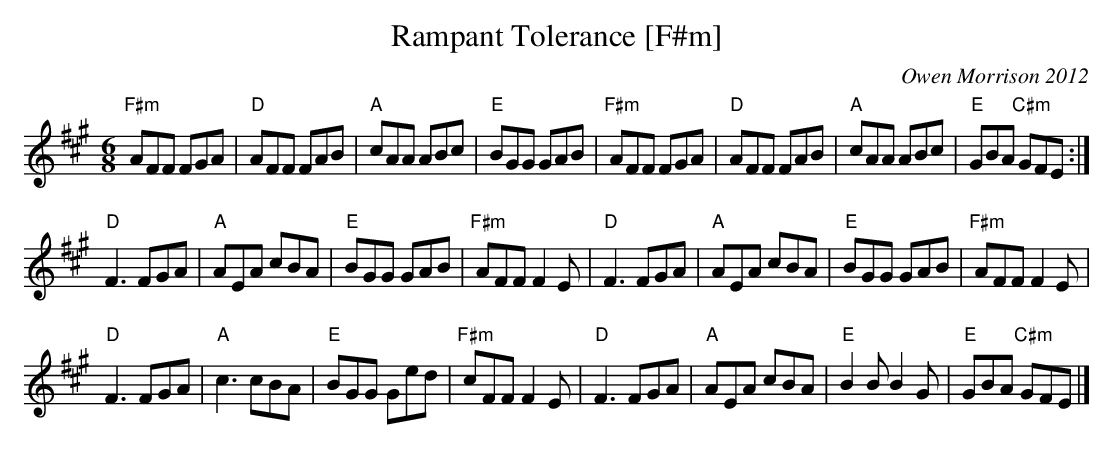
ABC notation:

X:1
T:Rampant Tolerance [F#m]
C: Owen Morrison 2012
M:6/8
K:F#m
"F#m"AFF FGA|"D"AFF FAB|"A" cAA ABc|"E"BGG GAB|\
"F#m"AFF FGA|"D"AFF FAB|"A" cAA ABc|"E"GBA "C#m"GFE:|
"D"F3 FGA|"A"AEA cBA|"E"BGG GAB| "F#m"AFF F2E|\
"D"F3 FGA|"A"AEA cBA|"E"BGG GAB| "F#m"AFF F2E|
"D"F3 FGA|"A"c3 cBA|"E"BGG Ged|"F#m"cFF F2E|\
"D"F3 FGA|"A"AEA cBA|"E"B2B B2G|"E"GBA "C#m"GFE|]
